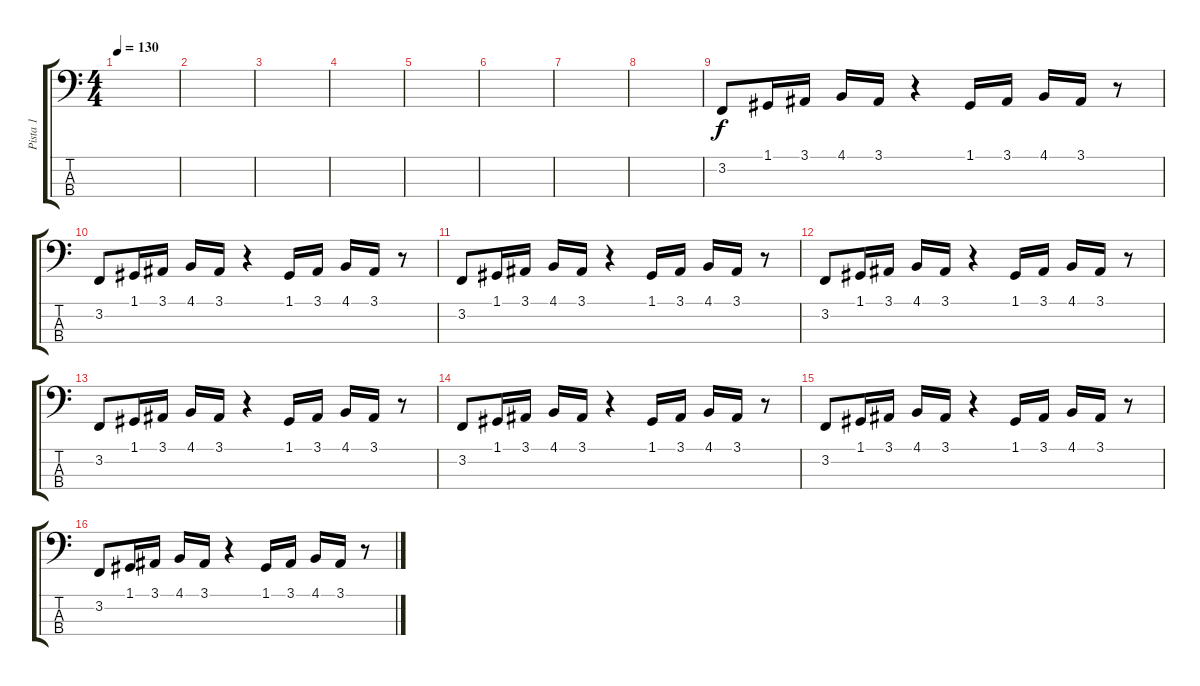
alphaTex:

\track ("Pista 1" "Pista 1") {instrument lead8bassandlead}
\staff {score tabs}
\tuning (G2 D2 A1 E1) {hide}
\ts (4 4)
\tempo 130
\clef f4
\ks c
|
|
|
|
|
|
|
|
3.2.8 1.1.16 3.1.16 4.1.16 3.1.16 r.4 1.1.16 3.1.16 4.1.16 3.1.16 r.8 |
3.2.8 1.1.16 3.1.16 4.1.16 3.1.16 r.4 1.1.16 3.1.16 4.1.16 3.1.16 r.8 |
3.2.8 1.1.16 3.1.16 4.1.16 3.1.16 r.4 1.1.16 3.1.16 4.1.16 3.1.16 r.8 |
3.2.8 1.1.16 3.1.16 4.1.16 3.1.16 r.4 1.1.16 3.1.16 4.1.16 3.1.16 r.8 |
3.2.8 1.1.16 3.1.16 4.1.16 3.1.16 r.4 1.1.16 3.1.16 4.1.16 3.1.16 r.8 |
3.2.8 1.1.16 3.1.16 4.1.16 3.1.16 r.4 1.1.16 3.1.16 4.1.16 3.1.16 r.8 |
3.2.8 1.1.16 3.1.16 4.1.16 3.1.16 r.4 1.1.16 3.1.16 4.1.16 3.1.16 r.8 |
3.2.8 1.1.16 3.1.16 4.1.16 3.1.16 r.4 1.1.16 3.1.16 4.1.16 3.1.16 r.8
